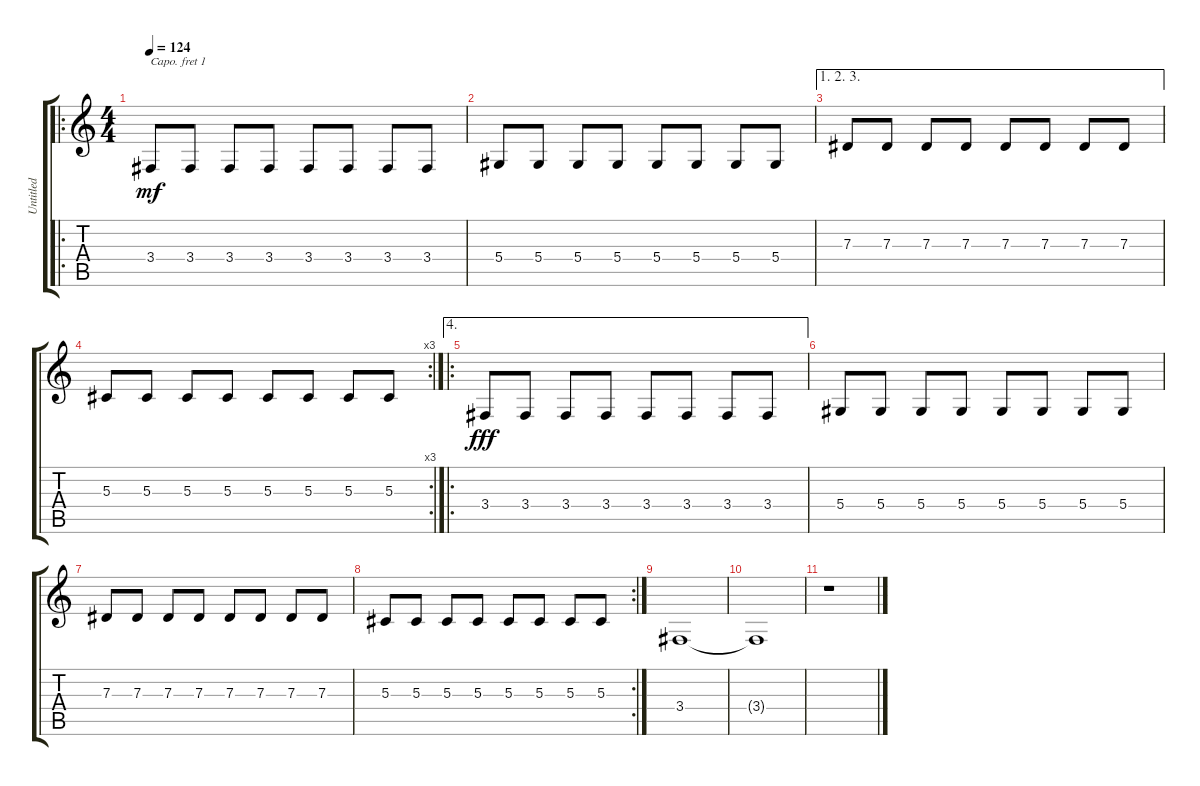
\track ("Untitled" "Untitled") {instrument acousticgrandpiano}
\staff {score tabs}
\capo 1
\tuning (E4 B3 G3 D3 A2 E2) {hide}
\ro
\ts (4 4)
\tempo 124
\clef g2
\ks c
3.4.8{dy mf} 3.4.8 3.4.8 3.4.8 3.4.8 3.4.8 3.4.8 3.4.8 |
5.4.8 5.4.8 5.4.8 5.4.8 5.4.8 5.4.8 5.4.8 5.4.8 |
\ae (1 2 3)
7.3.8 7.3.8 7.3.8 7.3.8 7.3.8 7.3.8 7.3.8 7.3.8 |
\rc 3
5.3.8 5.3.8 5.3.8 5.3.8 5.3.8 5.3.8 5.3.8 5.3.8 |
\ae 4
\ro
3.4.8{dy fff} 3.4.8 3.4.8 3.4.8 3.4.8 3.4.8 3.4.8 3.4.8 |
5.4.8 5.4.8 5.4.8 5.4.8 5.4.8 5.4.8 5.4.8 5.4.8 |
7.3.8 7.3.8 7.3.8 7.3.8 7.3.8 7.3.8 7.3.8 7.3.8 |
\rc 2
5.3.8 5.3.8 5.3.8 5.3.8 5.3.8 5.3.8 5.3.8 5.3.8 |
3.4.1 |
3.4{t}.1 |
r.1
